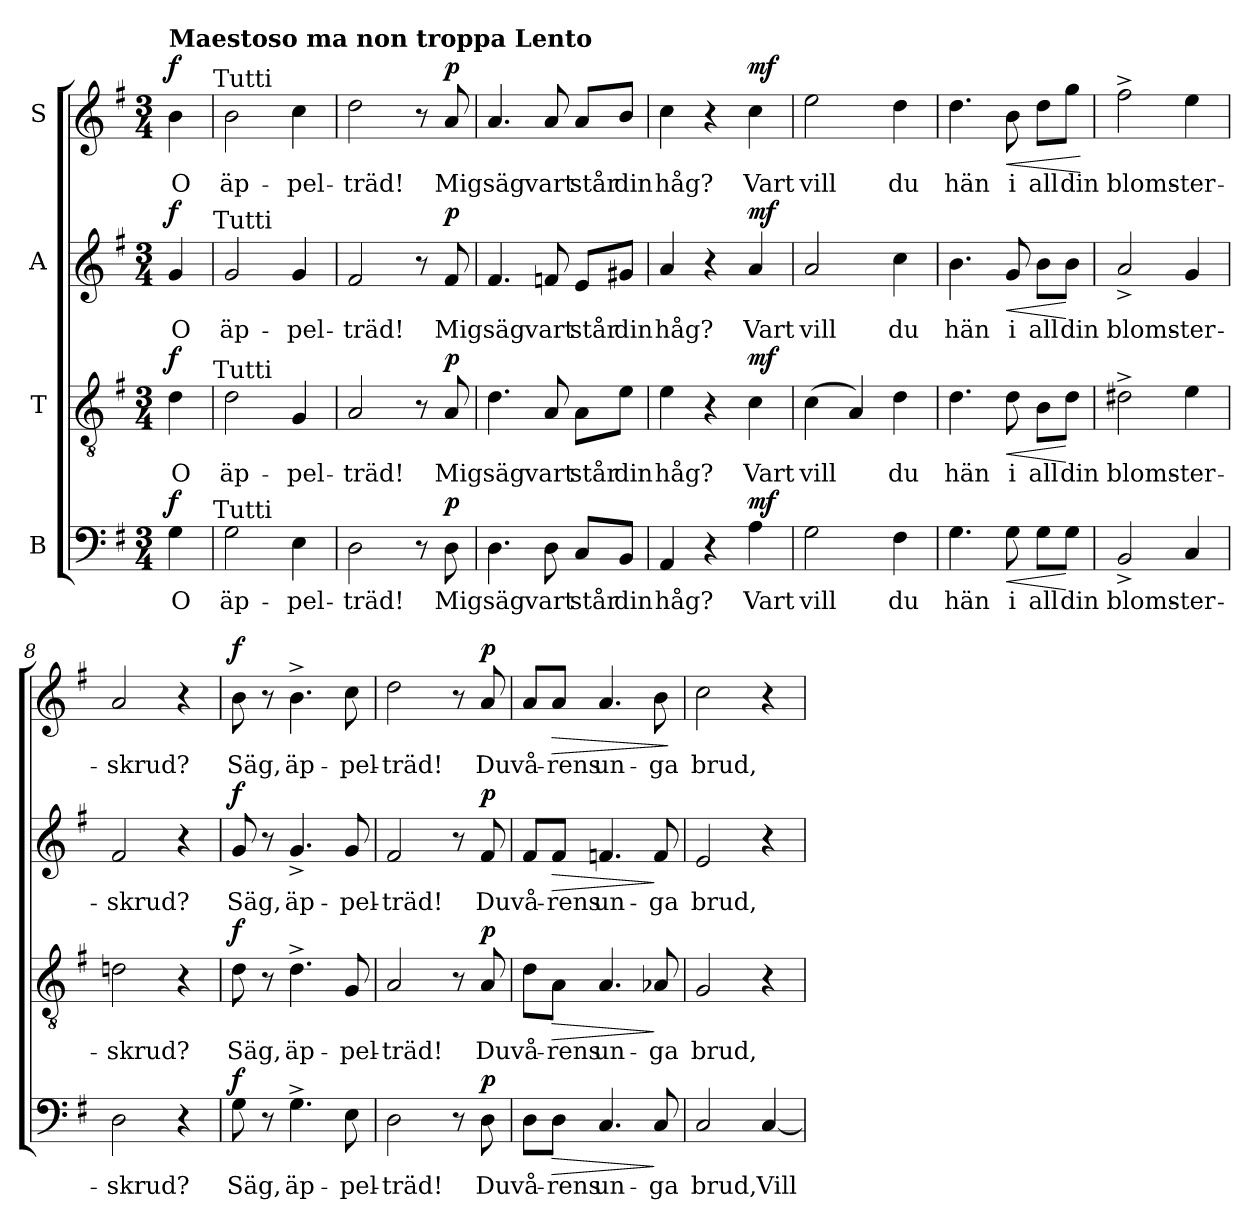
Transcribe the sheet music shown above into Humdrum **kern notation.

**kern	**text	**dynam	**kern	**text	**dynam	**kern	**text	**dynam	**kern	**text	**dynam
*part4	*part4	*part4	*part3	*part3	*part3	*part2	*part2	*part2	*part1	*part1	*part1
*staff4	*staff4	*staff4	*staff3	*staff3	*staff3	*staff2	*staff2	*staff2	*staff1	*staff1	*staff1
*I"B	*	*	*I"T	*	*	*I"A	*	*	*I"S	*	*
*clefF4	*	*	*clefGv2	*	*	*clefG2	*	*	*clefG2	*	*
*k[f#]	*	*	*k[f#]	*	*	*k[f#]	*	*	*k[f#]	*	*
*G:	*	*	*G:	*	*	*G:	*	*	*G:	*	*
*M3/4	*	*	*M3/4	*	*	*M3/4	*	*	*M3/4	*	*
=	=	=	=	=	=	=	=	=	=	=	=
!	!	!	!	!	!	!	!	!	!LO:TX:a:B:t=Maestoso ma non troppa Lento	!	!
!	!LO:LY:b	!LO:DY:a	!	!LO:LY:b	!LO:DY:a	!	!LO:LY:b	!LO:DY:a	!	!LO:LY:b	!LO:DY:a
4G\	O	f	4d\	O	f	4g/	O	f	4b\	O	f
!	!	!	!	!	!	!	!	!	!LO:TX:a:t=Tutti	!	!
!	!	!	!	!	!	!LO:TX:a:t=Tutti	!	!	!	!	!
!	!	!	!LO:TX:a:t=Tutti	!	!	!	!	!	!	!	!
!LO:TX:a:t=Tutti	!	!	!	!	!	!	!	!	!	!	!
=1	=1	=1	=1	=1	=1	=1	=1	=1	=1	=1	=1
!	!LO:LY:b	!	!	!LO:LY:b	!	!	!LO:LY:b	!	!	!LO:LY:b	!
2G\	äp-	.	2d\	äp-	.	2g/	äp-	.	2b\	äp-	.
!	!LO:LY:b	!	!	!LO:LY:b	!	!	!LO:LY:b	!	!	!LO:LY:b	!
4E\	-pel-	.	4G/	-pel-	.	4g/	-pel-	.	4cc\	-pel-	.
=2	=2	=2	=2	=2	=2	=2	=2	=2	=2	=2	=2
!	!LO:LY:b	!	!	!LO:LY:b	!	!	!LO:LY:b	!	!	!LO:LY:b	!
2D\	-träd!	.	2A/	-träd!	.	2f#/	-träd!	.	2dd\	-träd!	.
8r	.	.	8r	.	.	8r	.	.	8r	.	.
!	!LO:LY:b	!LO:DY:a	!	!LO:LY:b	!LO:DY:a	!	!LO:LY:b	!LO:DY:a	!	!LO:LY:b	!LO:DY:a
8D\	Mig	p	8A/	Mig	p	8f#/	Mig	p	8a/	Mig	p
=3	=3	=3	=3	=3	=3	=3	=3	=3	=3	=3	=3
!	!LO:LY:b	!	!	!LO:LY:b	!	!	!LO:LY:b	!	!	!LO:LY:b	!
4.D\	säg	.	4.d\	säg	.	4.f#/	säg	.	4.a/	säg	.
!	!LO:LY:b	!	!	!LO:LY:b	!	!	!LO:LY:b	!	!	!LO:LY:b	!
8D\	vart	.	8A/	vart	.	8fn/	vart	.	8a/	vart	.
!	!LO:LY:b	!	!	!LO:LY:b	!	!	!LO:LY:b	!	!	!LO:LY:b	!
8C/L	står	.	8A\L	står	.	8e/L	står	.	8a/L	står	.
!	!LO:LY:b	!	!	!LO:LY:b	!	!	!LO:LY:b	!	!	!LO:LY:b	!
8BB/J	din	.	8e\J	din	.	8g#X/J	din	.	8b/J	din	.
=4	=4	=4	=4	=4	=4	=4	=4	=4	=4	=4	=4
!	!LO:LY:b	!	!	!LO:LY:b	!	!	!LO:LY:b	!	!	!LO:LY:b	!
4AA/	håg?	.	4e\	håg?	.	4a/	håg?	.	4cc\	håg?	.
4r	.	.	4r	.	.	4r	.	.	4r	.	.
!	!LO:LY:b	!LO:DY:a	!	!LO:LY:b	!LO:DY:a	!	!LO:LY:b	!LO:DY:a	!	!LO:LY:b	!LO:DY:a
4A\	Vart	mf	4c\	Vart	mf	4a/	Vart	mf	4cc\	Vart	mf
=5	=5	=5	=5	=5	=5	=5	=5	=5	=5	=5	=5
!	!LO:LY:b	!	!	!LO:LY:b	!	!	!LO:LY:b	!	!	!LO:LY:b	!
2G\	vill	.	(>4c\	vill	.	2a/	vill	.	2ee\	vill	.
.	.	.	4A/)	.	.	.	.	.	.	.	.
!	!LO:LY:b	!	!	!LO:LY:b	!	!	!LO:LY:b	!	!	!LO:LY:b	!
4F#\	du	.	4d\	du	.	4cc\	du	.	4dd\	du	.
=6	=6	=6	=6	=6	=6	=6	=6	=6	=6	=6	=6
!	!LO:LY:b	!	!	!LO:LY:b	!	!	!LO:LY:b	!	!	!LO:LY:b	!
4.G\	hän	.	4.d\	hän	.	4.b\	hän	.	4.dd\	hän	.
!	!LO:LY:b	!LO:HP:b	!	!LO:LY:b	!LO:HP:b	!	!LO:LY:b	!LO:HP:b	!	!LO:LY:b	!LO:HP:b
8G\	i	<	8d\	i	<	8g/	i	<	8b\	i	<
!	!LO:LY:b	!	!	!LO:LY:b	!	!	!LO:LY:b	!	!	!LO:LY:b	!
8G\L	all	.	8B\L	all	.	8b\L	all	.	8dd\L	all	.
!	!LO:LY:b	!	!	!LO:LY:b	!	!	!LO:LY:b	!	!	!LO:LY:b	!
8G\J	din	[	8d\J	din	[	8b\J	din	[	8gg\J	din	.
.	.	.	.	.	.	.	.	.	.	.	[
=7	=7	=7	=7	=7	=7	=7	=7	=7	=7	=7	=7
!	!LO:LY:b	!	!	!LO:LY:b	!	!	!LO:LY:b	!	!	!LO:LY:b	!
2BB^</	bloms-	.	2d#X^>\	bloms-	.	2a^</	bloms-	.	2ff#^>\	bloms-	.
!	!LO:LY:b	!	!	!LO:LY:b	!	!	!LO:LY:b	!	!	!LO:LY:b	!
4C/	-ter-	.	4e\	-ter-	.	4g/	-ter-	.	4ee\	-ter-	.
!!LO:LB:g=z
=8	=8	=8	=8	=8	=8	=8	=8	=8	=8	=8	=8
!	!LO:LY:b	!	!	!LO:LY:b	!	!	!LO:LY:b	!	!	!LO:LY:b	!
2D\	-skrud?	.	2dni\	-skrud?	.	2f#/	-skrud?	.	2a/	-skrud?	.
4r	.	.	4r	.	.	4r	.	.	4r	.	.
=9	=9	=9	=9	=9	=9	=9	=9	=9	=9	=9	=9
!	!LO:LY:b	!LO:DY:a	!	!LO:LY:b	!LO:DY:a	!	!LO:LY:b	!LO:DY:a	!	!LO:LY:b	!LO:DY:a
8G\	Säg,	f	8d\	Säg,	f	8g/	Säg,	f	8b\	Säg,	f
8r	.	.	8r	.	.	8r	.	.	8r	.	.
!	!LO:LY:b	!	!	!LO:LY:b	!	!	!LO:LY:b	!	!	!LO:LY:b	!
4.G^>\	äp-	.	4.d^>\	äp-	.	4.g^</	äp-	.	4.b^>\	äp-	.
!	!LO:LY:b	!	!	!LO:LY:b	!	!	!LO:LY:b	!	!	!LO:LY:b	!
8E\	-pel-	.	8G/	-pel-	.	8g/	-pel-	.	8cc\	-pel-	.
=10	=10	=10	=10	=10	=10	=10	=10	=10	=10	=10	=10
!	!LO:LY:b	!	!	!LO:LY:b	!	!	!LO:LY:b	!	!	!LO:LY:b	!
2D\	-träd!	.	2A/	-träd!	.	2f#/	-träd!	.	2dd\	-träd!	.
8r	.	.	8r	.	.	8r	.	.	8r	.	.
!	!LO:LY:b	!LO:DY:a	!	!LO:LY:b	!LO:DY:a	!	!LO:LY:b	!LO:DY:a	!	!LO:LY:b	!LO:DY:a
8D\	Du	p	8A/	Du	p	8f#/	Du	p	8a/	Du	p
=11	=11	=11	=11	=11	=11	=11	=11	=11	=11	=11	=11
!	!LO:LY:b	!	!	!LO:LY:b	!	!	!LO:LY:b	!	!	!LO:LY:b	!
8D\L	vå-	.	8d\L	vå-	.	8f#/L	vå-	.	8a/L	vå-	.
!	!LO:LY:b	!LO:HP:b	!	!LO:LY:b	!LO:HP:b	!	!LO:LY:b	!LO:HP:b	!	!LO:LY:b	!LO:HP:b
8D\J	-rens	>	8A\J	-rens	>	8f#/J	-rens	>	8a/J	-rens	>
!	!LO:LY:b	!	!	!LO:LY:b	!	!	!LO:LY:b	!	!	!LO:LY:b	!
4.C/	un-	.	4.A/	un-	.	4.fn/	un-	.	4.a/	un-	.
!	!LO:LY:b	!	!	!LO:LY:b	!	!	!LO:LY:b	!	!	!LO:LY:b	!
8C/	-ga	]	8A-X/	-ga	]	8f/	-ga	]	8b\	-ga	.
.	.	.	.	.	.	.	.	.	.	.	]
=12	=12	=12	=12	=12	=12	=12	=12	=12	=12	=12	=12
!	!LO:LY:b	!	!	!LO:LY:b	!	!	!LO:LY:b	!	!	!LO:LY:b	!
2C/	brud,	.	2G/	brud,	.	2e/	brud,	.	2cc\	brud,	.
!	!LO:LY:b	!	!	!	!	!	!	!	!	!	!
[4C/	Vill	.	4r	.	.	4r	.	.	4r	.	.
=	=	=	=	=	=	=	=	=	=	=	=
*-	*-	*-	*-	*-	*-	*-	*-	*-	*-	*-	*-
